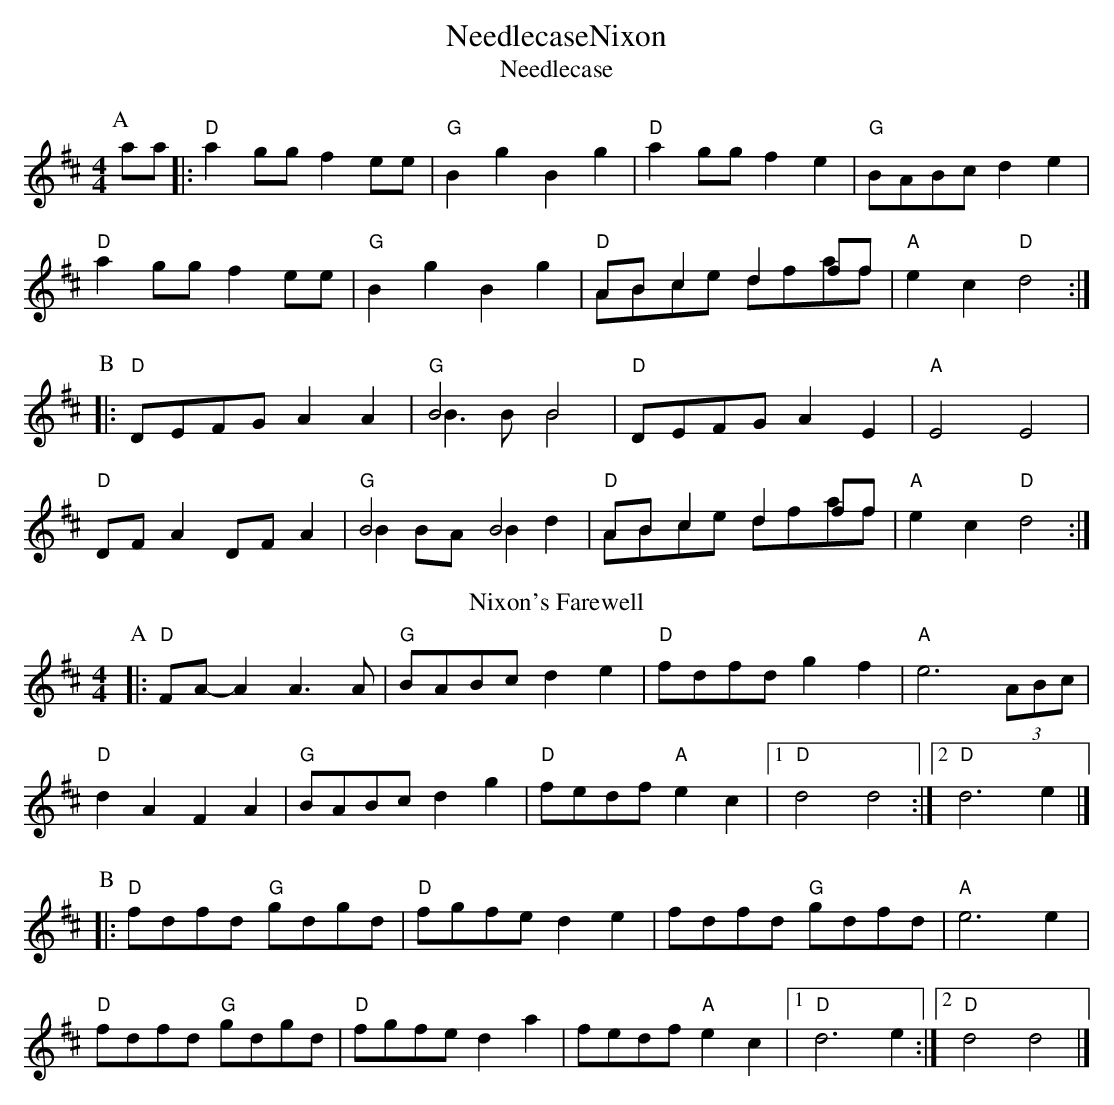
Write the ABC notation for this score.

X:1
T:NeedlecaseNixon
T:
T:Needlecase
M:4/4
L:1/8
K:Dmaj
V:1
P:A
aa\
|:"D" a2 gg f2  ee |"G" B2g2 B2g2 | "D" a2 gg f2 e2 | "G" BABc d2 e2 |
"D"  a2 gg f2  ee |"G" B2g2 B2g2 |"D" AB c2 d2 ff &\
ABce dfaf|"A" e2 c2 "D" d4:|
P:B
|:"D" DEFG A2 A2|"G" B4 B4 & B3 B B4 |"D" DEFG A2 E2 |"A" E4 E4 |
"D" DF A2 DF A2 |"G" B4 B4 & B2 BA B2 d2|"D" AB c2 d2 ff & ABce dfaf |"A" e2 c2 "D" d4:|
T:Nixon's Farewell
M:4/4
K:Dmaj
P:A
|: "D"FA-A2 A3A | "G"BABc d2e2 | "D"fdfd g2f2 | "A"e6 (3ABc |
   "D"d2A2 F2A2 | "G"BABc d2g2 | "D"fedf "A"e2c2 |1 "D"d4 d4 :|2 "D"d6 e2  |]
P:B
|: "D"fdfd "G"gdgd | "D"fgfe d2e2 | fdfd "G"gdfd | "A"e6 e2 |
   "D"fdfd "G"gdgd | "D"fgfe d2a2 | fedf "A"e2c2 |1  "D"d6 e2 :|2 "D"d4 d4 |]
